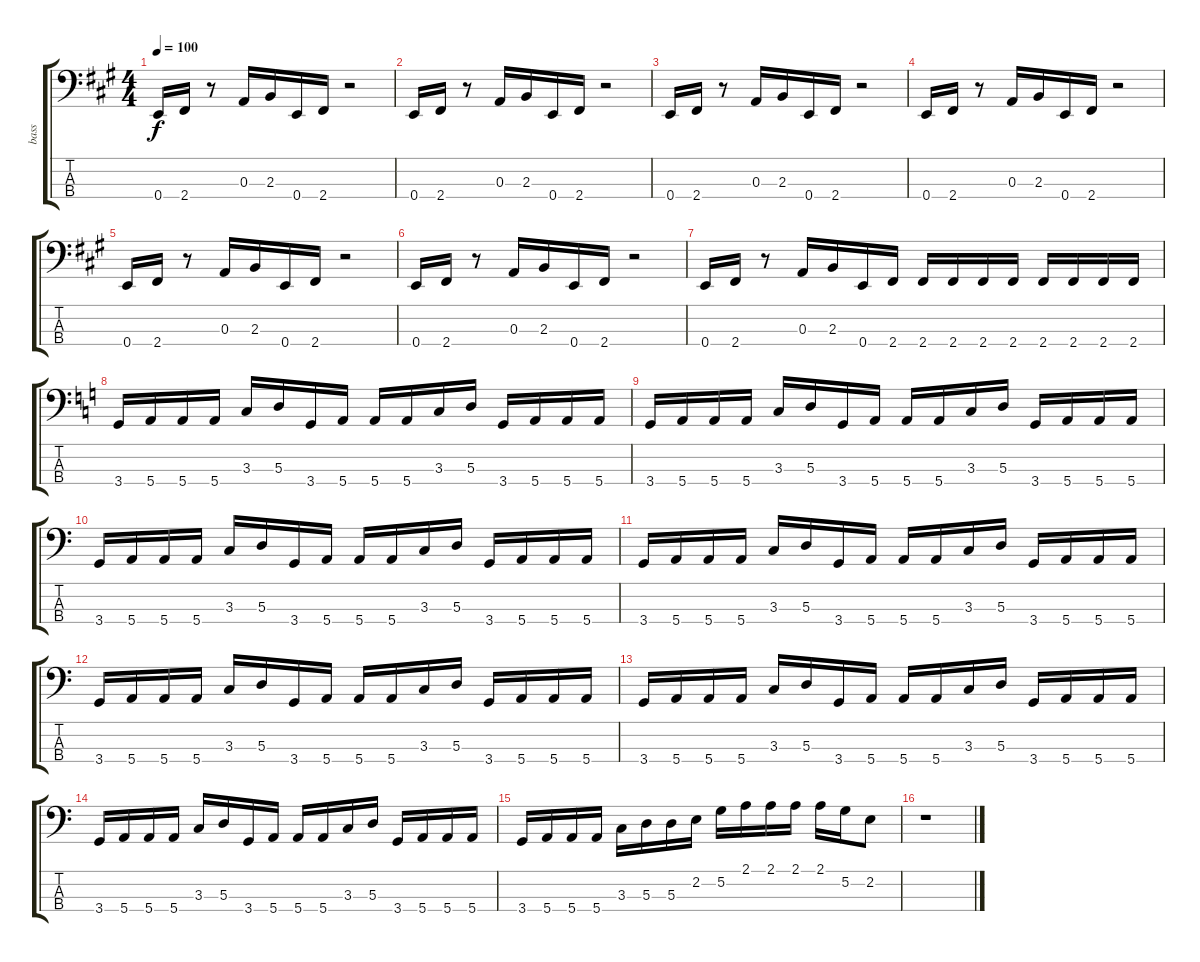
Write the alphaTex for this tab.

\track ("bass" "bass") {instrument electricbassfinger}
\staff {score tabs}
\tuning (G2 D2 A1 E1) {hide}
\ts (4 4)
\tempo 100
\clef f4
\ks f#minor
0.4.16{dy f} 2.4.16 r.8 0.3.16 2.3.16 0.4.16 2.4.16 r.2 |
0.4.16 2.4.16 r.8 0.3.16 2.3.16 0.4.16 2.4.16 r.2 |
0.4.16 2.4.16 r.8 0.3.16 2.3.16 0.4.16 2.4.16 r.2 |
0.4.16 2.4.16 r.8 0.3.16 2.3.16 0.4.16 2.4.16 r.2 |
0.4.16 2.4.16 r.8 0.3.16 2.3.16 0.4.16 2.4.16 r.2 |
0.4.16 2.4.16 r.8 0.3.16 2.3.16 0.4.16 2.4.16 r.2 |
0.4.16 2.4.16 r.8 0.3.16 2.3.16 0.4.16 2.4.16 2.4.16 2.4.16 2.4.16 2.4.16 2.4.16 2.4.16 2.4.16 2.4.16 |
\ks aminor
3.4.16 5.4.16 5.4.16 5.4.16 3.3.16 5.3.16 3.4.16 5.4.16 5.4.16 5.4.16 3.3.16 5.3.16 3.4.16 5.4.16 5.4.16 5.4.16 |
3.4.16 5.4.16 5.4.16 5.4.16 3.3.16 5.3.16 3.4.16 5.4.16 5.4.16 5.4.16 3.3.16 5.3.16 3.4.16 5.4.16 5.4.16 5.4.16 |
3.4.16 5.4.16 5.4.16 5.4.16 3.3.16 5.3.16 3.4.16 5.4.16 5.4.16 5.4.16 3.3.16 5.3.16 3.4.16 5.4.16 5.4.16 5.4.16 |
3.4.16 5.4.16 5.4.16 5.4.16 3.3.16 5.3.16 3.4.16 5.4.16 5.4.16 5.4.16 3.3.16 5.3.16 3.4.16 5.4.16 5.4.16 5.4.16 |
3.4.16 5.4.16 5.4.16 5.4.16 3.3.16 5.3.16 3.4.16 5.4.16 5.4.16 5.4.16 3.3.16 5.3.16 3.4.16 5.4.16 5.4.16 5.4.16 |
3.4.16 5.4.16 5.4.16 5.4.16 3.3.16 5.3.16 3.4.16 5.4.16 5.4.16 5.4.16 3.3.16 5.3.16 3.4.16 5.4.16 5.4.16 5.4.16 |
3.4.16 5.4.16 5.4.16 5.4.16 3.3.16 5.3.16 3.4.16 5.4.16 5.4.16 5.4.16 3.3.16 5.3.16 3.4.16 5.4.16 5.4.16 5.4.16 |
3.4.16 5.4.16 5.4.16 5.4.16 3.3.16 5.3.16 5.3.16 2.2.16 5.2.16 2.1.16 2.1.16 2.1.16 2.1.16 5.2.16 2.2.8 |
r.1
